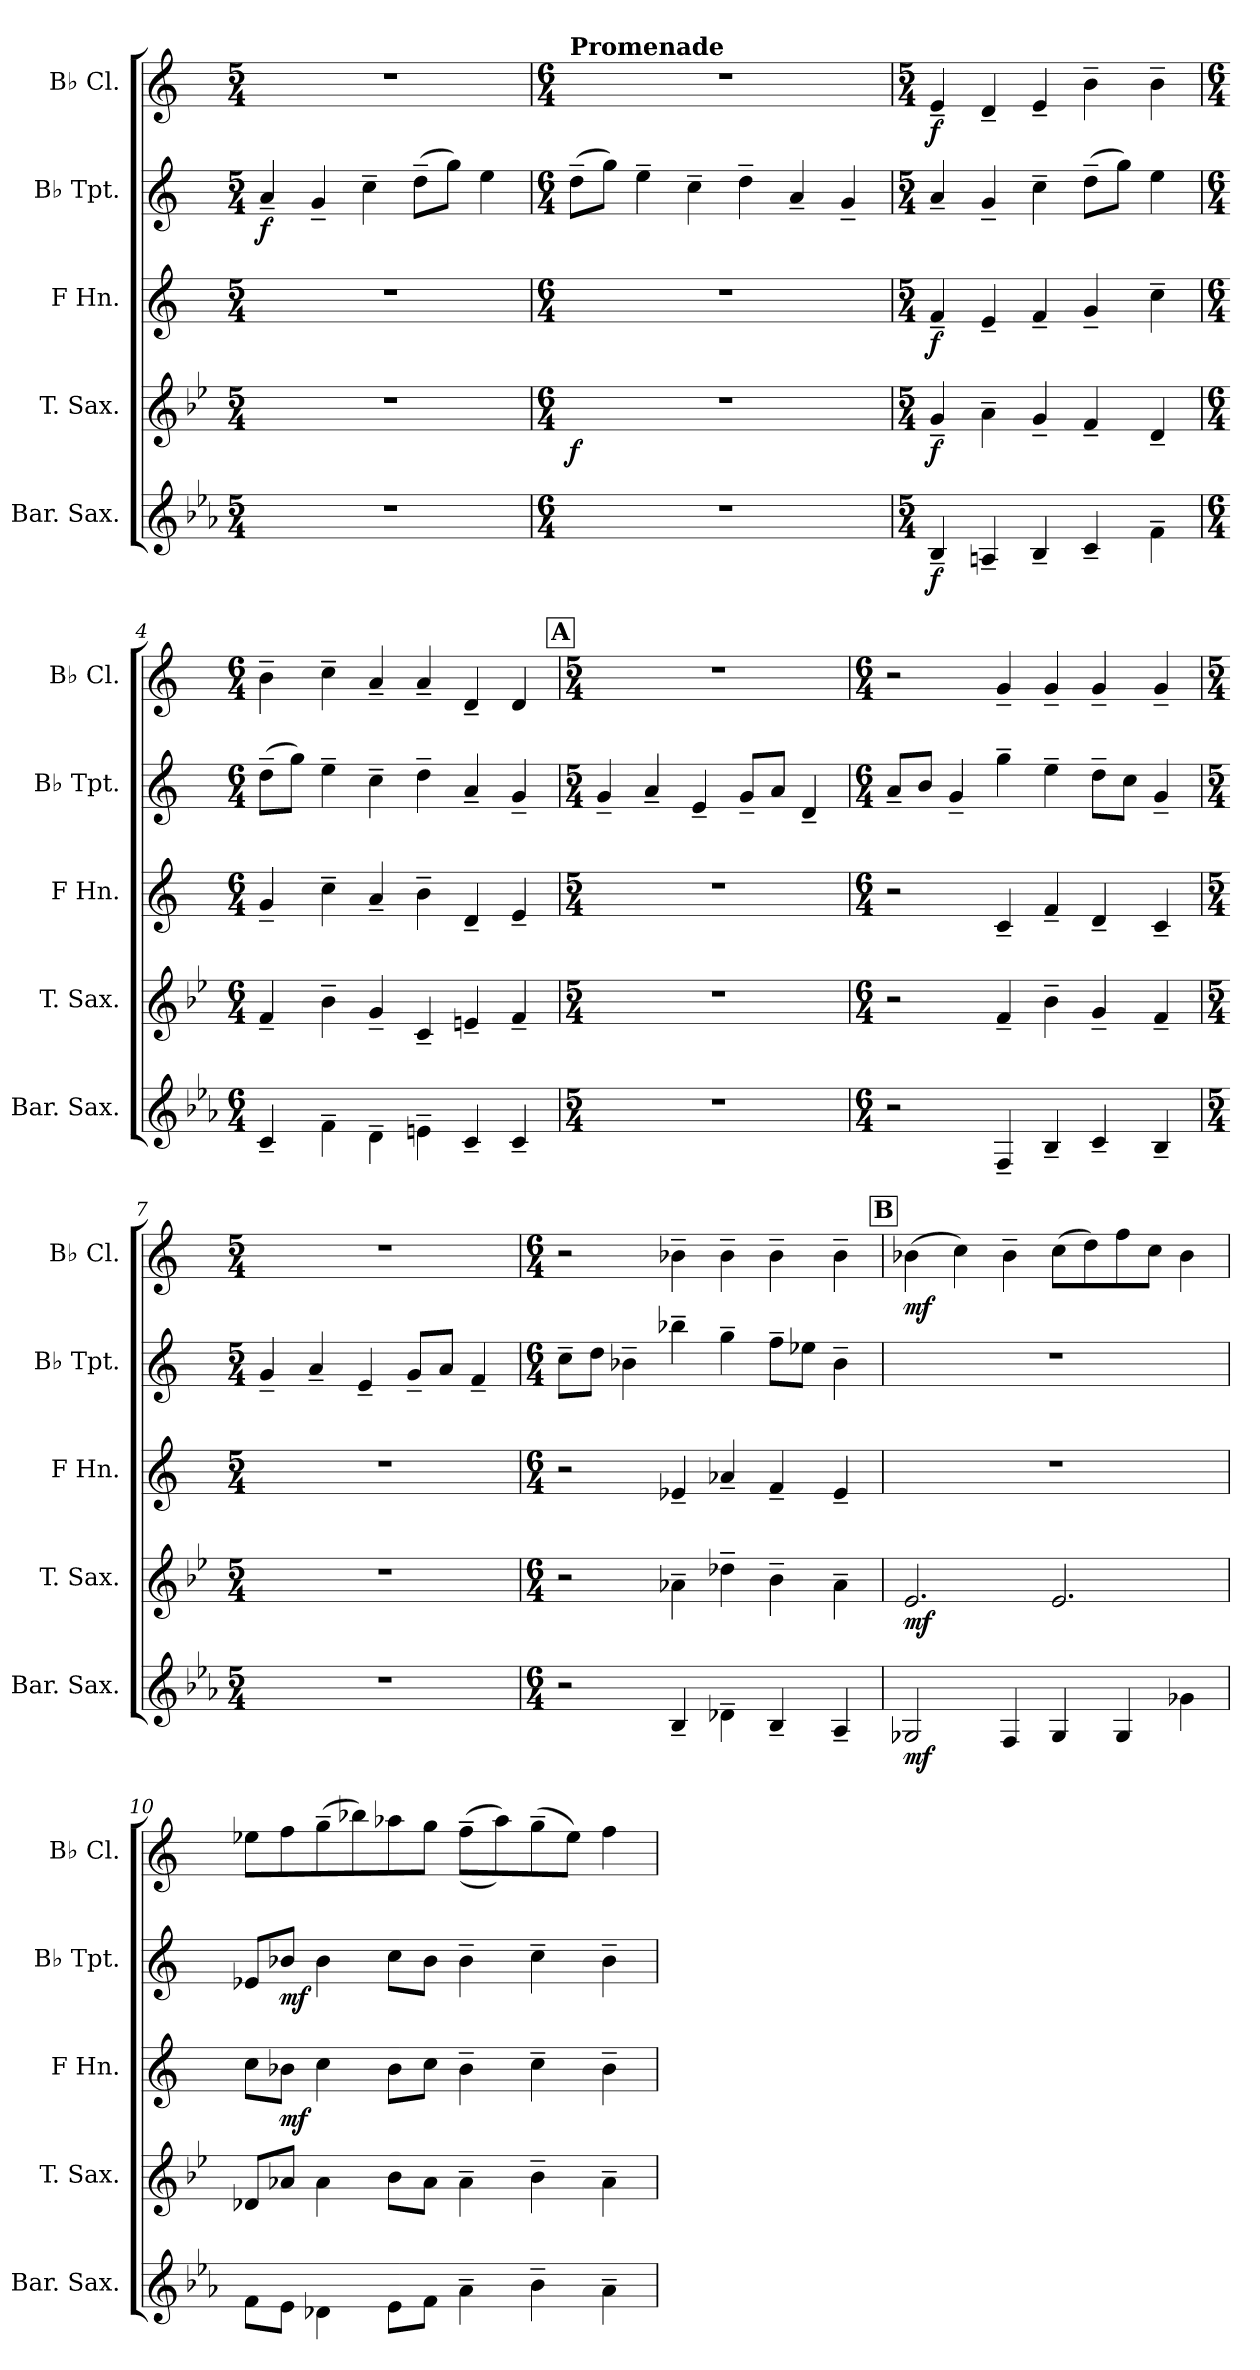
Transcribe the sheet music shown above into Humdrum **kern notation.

**kern	**dynam	**kern	**dynam	**kern	**dynam	**kern	**dynam	**kern	**dynam
*part5	*part5	*part4	*part4	*part3	*part3	*part2	*part2	*part1	*part1
*staff5	*staff5	*staff4	*staff4	*staff3	*staff3	*staff2	*staff2	*staff1	*staff1
*I"Bar. Sax.	*	*I"T. Sax.	*	*I"F Hn.	*	*I"B♭ Tpt.	*	*I"B♭ Cl.	*
*I'Bar. Sax.	*	*I'T. Sax.	*	*I'F Hn.	*	*I'B♭ Tpt.	*	*I'B♭ Cl.	*
*clefG2	*	*clefG2	*	*clefG2	*	*clefG2	*	*clefG2	*
*ITrd12c21	*	*ITrd8c14	*	*ITrd4c7	*	*ITrd1c2	*	*ITrd1c2	*
*k[b-e-a-]	*	*k[b-e-]	*	*k[b-]	*	*k[b-e-]	*	*k[b-e-]	*
*M5/4	*	*M5/4	*	*M5/4	*	*M5/4	*	*M5/4	*
*MM90	*	*MM90	*	*MM90	*	*MM90	*	*MM90	*
=1	=1	=1	=1	=1	=1	=1	=1	=1	=1
!	!	!	!	!	!	!	!LO:DY:b	!	!
4%5r	.	4%5r	.	4%5r	.	4g~/	f	4%5r	.
.	.	.	.	.	.	4f~/	.	.	.
.	.	.	.	.	.	4b-~\	.	.	.
.	.	.	.	.	.	(8cc~\L	.	.	.
.	.	.	.	.	.	8ff\J)	.	.	.
.	.	.	.	.	.	4dd\	.	.	.
=2	=2	=2	=2	=2	=2	=2	=2	=2	=2
*M6/4	*	*M6/4	*	*M6/4	*	*M6/4	*	*M6/4	*
!	!	!	!	!	!	!	!	!LO:TX:a:B:t=Promenade	!
!	!	!	!LO:DY:b	!	!	!	!	!	!
1.r	.	1.r	f	1.r	.	(8cc~\L	.	1.r	.
.	.	.	.	.	.	8ff\J)	.	.	.
.	.	.	.	.	.	4dd~\	.	.	.
.	.	.	.	.	.	4b-~\	.	.	.
.	.	.	.	.	.	4cc~\	.	.	.
.	.	.	.	.	.	4g~/	.	.	.
.	.	.	.	.	.	4f~/	.	.	.
=3	=3	=3	=3	=3	=3	=3	=3	=3	=3
*M5/4	*	*M5/4	*	*M5/4	*	*M5/4	*	*M5/4	*
!	!LO:DY:b	!	!LO:DY:b	!	!LO:DY:b	!	!	!	!LO:DY:b
4BB-~/	f	4G~/	f	4B-~/	f	4g~/	.	4d~/	f
4AAn~/	.	4A~\	.	4A~/	.	4f~/	.	4c~/	.
4BB-~/	.	4G~/	.	4B-~/	.	4b-~\	.	4d~/	.
4C~/	.	4F~/	.	4c~/	.	(8cc~\L	.	4a~\	.
.	.	.	.	.	.	8ff\J)	.	.	.
4F~\	.	4D~/	.	4f~\	.	4dd\	.	4a~\	.
=4	=4	=4	=4	=4	=4	=4	=4	=4	=4
*M6/4	*	*M6/4	*	*M6/4	*	*M6/4	*	*M6/4	*
4C~/	.	4F~/	.	4c~/	.	(8cc~\L	.	4a~\	.
.	.	.	.	.	.	8ff\J)	.	.	.
4F~\	.	4B-~\	.	4f~\	.	4dd~\	.	4b-~\	.
4D~\	.	4G~/	.	4d~/	.	4b-~\	.	4g~/	.
4En~\	.	4C~/	.	4e~\	.	4cc~\	.	4g~/	.
4C~/	.	4En~/	.	4G~/	.	4g~/	.	4c~/	.
4C~/	.	4F~/	.	4A~/	.	4f~/	.	4c/	.
!!LO:LB:g=z
!!LO:REH:place=s1:a:B:fs=14:t=A
=5	=5	=5	=5	=5	=5	=5	=5	=5	=5
*M5/4	*	*M5/4	*	*M5/4	*	*M5/4	*	*M5/4	*
4%5r	.	4%5r	.	4%5r	.	4f~/	.	4%5r	.
.	.	.	.	.	.	4g~/	.	.	.
.	.	.	.	.	.	4d~/	.	.	.
.	.	.	.	.	.	8f~/L	.	.	.
.	.	.	.	.	.	8g/J	.	.	.
.	.	.	.	.	.	4c~/	.	.	.
=6	=6	=6	=6	=6	=6	=6	=6	=6	=6
*M6/4	*	*M6/4	*	*M6/4	*	*M6/4	*	*M6/4	*
2r	.	2r	.	2r	.	8g~/L	.	2r	.
.	.	.	.	.	.	8a/J	.	.	.
.	.	.	.	.	.	4f~/	.	.	.
4FF~/	.	4F~/	.	4F~/	.	4ff~\	.	4f~/	.
4BB-~/	.	4B-~\	.	4B-~/	.	4dd~\	.	4f~/	.
4C~/	.	4G~/	.	4G~/	.	8cc~\L	.	4f~/	.
.	.	.	.	.	.	8b-\J	.	.	.
4BB-~/	.	4F~/	.	4F~/	.	4f~/	.	4f~/	.
=7	=7	=7	=7	=7	=7	=7	=7	=7	=7
*M5/4	*	*M5/4	*	*M5/4	*	*M5/4	*	*M5/4	*
4%5r	.	4%5r	.	4%5r	.	4f~/	.	4%5r	.
.	.	.	.	.	.	4g~/	.	.	.
.	.	.	.	.	.	4d~/	.	.	.
.	.	.	.	.	.	8f~/L	.	.	.
.	.	.	.	.	.	8g/J	.	.	.
.	.	.	.	.	.	4e-~/	.	.	.
=8	=8	=8	=8	=8	=8	=8	=8	=8	=8
*M6/4	*	*M6/4	*	*M6/4	*	*M6/4	*	*M6/4	*
2r	.	2r	.	2r	.	8b-~\L	.	2r	.
.	.	.	.	.	.	8cc\J	.	.	.
.	.	.	.	.	.	4a-X~\	.	.	.
4BB-~/	.	4A-X~\	.	4A-X~/	.	4aa-X~\	.	4a-X~\	.
4D-X~\	.	4d-X~\	.	4d-X~/	.	4ff~\	.	4a-~\	.
4BB-~/	.	4B-~\	.	4B-~/	.	8ee-~\L	.	4a-~\	.
.	.	.	.	.	.	8dd-X\J	.	.	.
4AA-~/	.	4A-~\	.	4A-~/	.	4a-~\	.	4a-~\	.
!!LO:PB:g=z
!!LO:REH:place=s1:a:B:fs=14:t=B
=9	=9	=9	=9	=9	=9	=9	=9	=9	=9
!	!LO:DY:b	!	!LO:DY:b	!	!	!	!	!	!LO:DY:b
2GG-X/	mf	2.E-/	mf	1.r	.	1.r	.	(4a-X\	mf
.	.	.	.	.	.	.	.	4b-\)	.
4FF/	.	.	.	.	.	.	.	4a-~\	.
4GG-/	.	2.E-/	.	.	.	.	.	(8b-\L	.
.	.	.	.	.	.	.	.	8cc\)	.
4GG-/	.	.	.	.	.	.	.	8ee-\	.
.	.	.	.	.	.	.	.	8b-\J	.
4G-X\	.	.	.	.	.	.	.	4a-\	.
=10	=10	=10	=10	=10	=10	=10	=10	=10	=10
8F\L	.	8D-X/L	.	8f\L	.	8d-X/L	.	8dd-X\L	.
!	!	!	!	!	!LO:DY:b	!	!LO:DY:b	!	!
8E-\J	.	8A-X/J	.	8e-X\J	mf	8a-X/J	mf	8ee-\	.
4D-X\	.	4A-\	.	4f\	.	4a-\	.	(8ff~\	.
.	.	.	.	.	.	.	.	8aa-X\)	.
8E-\L	.	8B-\L	.	8e-\L	.	8b-\L	.	8gg-X\	.
8F\J	.	8A-\J	.	8f\J	.	8a-\J	.	8ff\J	.
4A-~\	.	4A-~\	.	4e-~\	.	4a-~\	.	((8ee-~\L	.
.	.	.	.	.	.	.	.	8gg-\))	.
4B-~\	.	4B-~\	.	4f~\	.	4b-~\	.	(8ff~\	.
.	.	.	.	.	.	.	.	8dd-\J)	.
4A-~\	.	4A-~\	.	4e-~\	.	4a-~\	.	4ee-\	.
=	=	=	=	=	=	=	=	=	=
*-	*-	*-	*-	*-	*-	*-	*-	*-	*-
